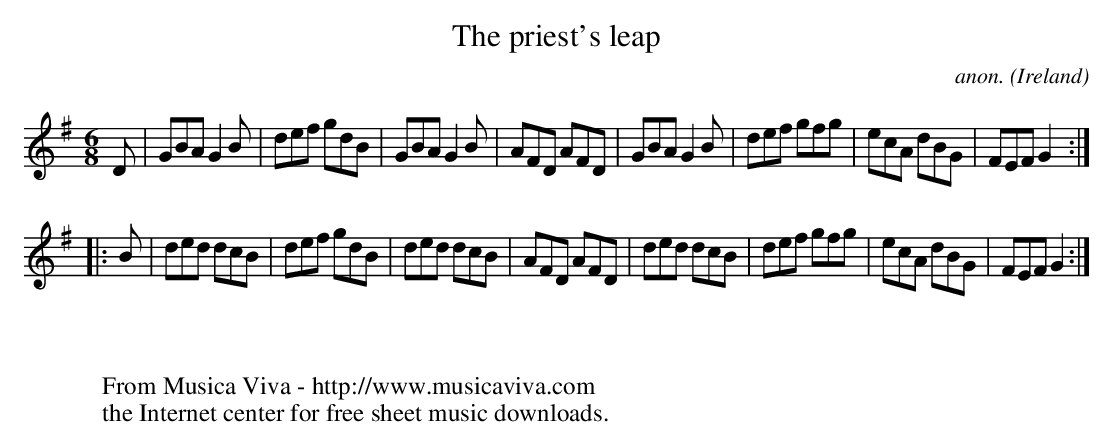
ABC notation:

X:1
T:The priest's leap
C:anon.
O:Ireland
M:6/8
L:1/8
K:G
D|GBA G2B|def gdB|GBA G2B|AFD AFD|GBA G2B|def gfg|ecA dBG|FEF G2:|
|:B|ded dcB|def gdB|ded dcB|AFD AFD|ded dcB|def gfg|ecA dBG|FEF G2:|
W:
W:
W:  From Musica Viva - http://www.musicaviva.com
W:  the Internet center for free sheet music downloads.
